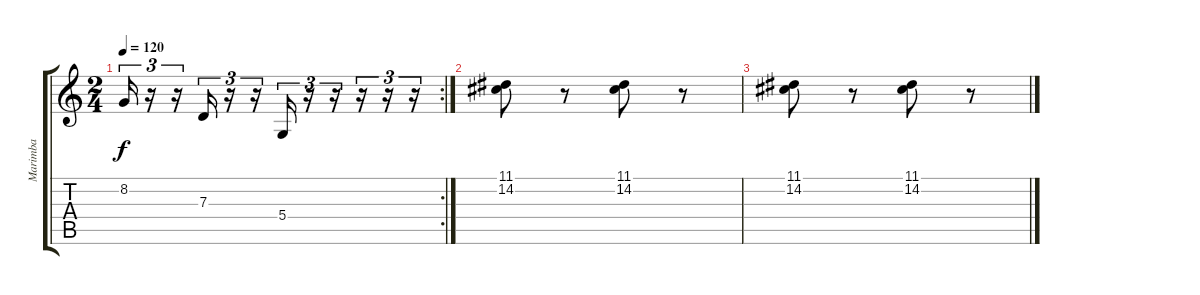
\track ("Marimba" "Marimba") {instrument marimba}
\staff {score tabs}
\tuning (E4 B3 G3 D3 A2 E2) {hide}
\rc 2
\ts (2 4)
\tempo 120
\clef g2
\ks c
8.2.16{tu (3 2) dy f} r.16{tu (3 2)} r.16{tu (3 2)} 7.3.16{tu (3 2)} r.16{tu (3 2)} r.16{tu (3 2)} 5.4.16{tu (3 2)} r.16{tu (3 2)} r.16{tu (3 2)} r.16{tu (3 2)} r.16{tu (3 2)} r.16{tu (3 2)} |
(11.1 14.2).8 r.8 (11.1 14.2).8 r.8 |
(11.1 14.2).8 r.8 (11.1 14.2).8 r.8
